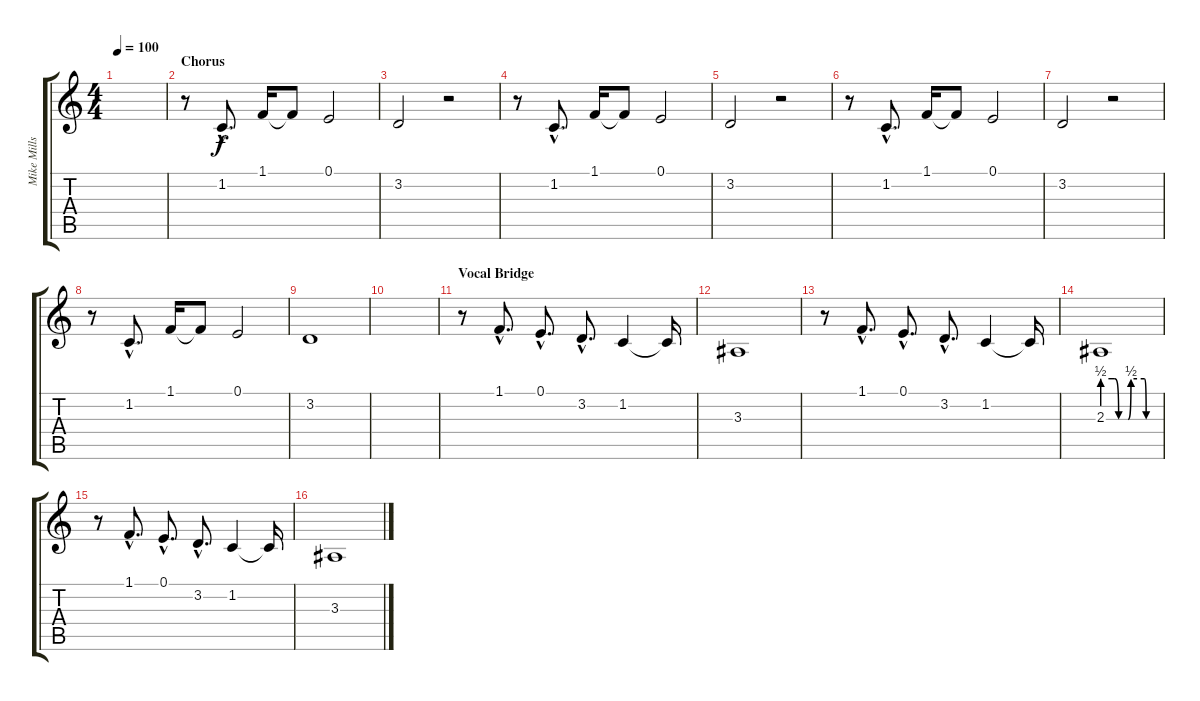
\track ("Mike Mills (Backing Vocals)" "Mike Mills") {instrument lead6voice}
\staff {score tabs}
\tuning (E4 B3 G3 D3 A2 E2) {hide}
\ts (4 4)
\tempo 100
\clef g2
\ks c
|
\section ("" "Chorus")
r.8 1.2{hac}.8{d} 1.1.16 1.1{t}.8 0.1.2 |
3.2.2 r.2 |
r.8 1.2{hac}.8{d} 1.1.16 1.1{t}.8 0.1.2 |
3.2.2 r.2 |
r.8 1.2{hac}.8{d} 1.1.16 1.1{t}.8 0.1.2 |
3.2.2 r.2 |
r.8 1.2{hac}.8{d} 1.1.16 1.1{t}.8 0.1.2 |
3.2.1 |
|
\section ("" "Vocal Bridge")
r.8 1.1{hac}.8{d} 0.1{hac}.8{d} 3.2{hac}.8{d} 1.2.4 1.2{t}.16 |
3.3.1 |
r.8 1.1{hac}.8{d} 0.1{hac}.8{d} 3.2{hac}.8{d} 1.2.4 1.2{t}.16 |
2.3{be (custom 0 2 10 2 13 2 17 0 27 0 30 2 44 2 46 0 50 0 60 0)}.1 |
r.8 1.1{hac}.8{d} 0.1{hac}.8{d} 3.2{hac}.8{d} 1.2.4 1.2{t}.16 |
3.3.1
